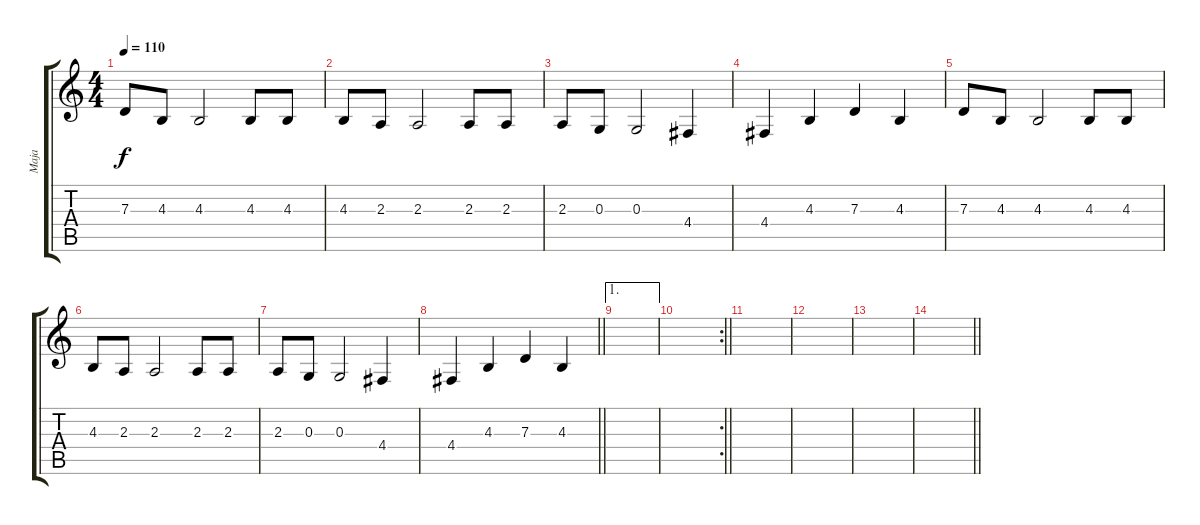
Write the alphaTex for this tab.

\track ("Maja" "Maja") {instrument clarinet}
\staff {score tabs}
\tuning (E4 B3 G3 D3 A2 E2) {hide}
\ts (4 4)
\tempo 110
\clef g2
\ks c
7.3.8{dy f} 4.3.8 4.3.2 4.3.8 4.3.8 |
4.3.8 2.3.8 2.3.2 2.3.8 2.3.8 |
2.3.8 0.3.8 0.3.2 4.4.4 |
4.4.4 4.3.4 7.3.4 4.3.4 |
7.3.8 4.3.8 4.3.2 4.3.8 4.3.8 |
4.3.8 2.3.8 2.3.2 2.3.8 2.3.8 |
2.3.8 0.3.8 0.3.2 4.4.4 |
\barLineRight lightlight
4.4.4 4.3.4 7.3.4 4.3.4 |
\ae 1
|
\rc 2
\barLineRight lightlight
|
|
|
|
\barLineRight lightlight
